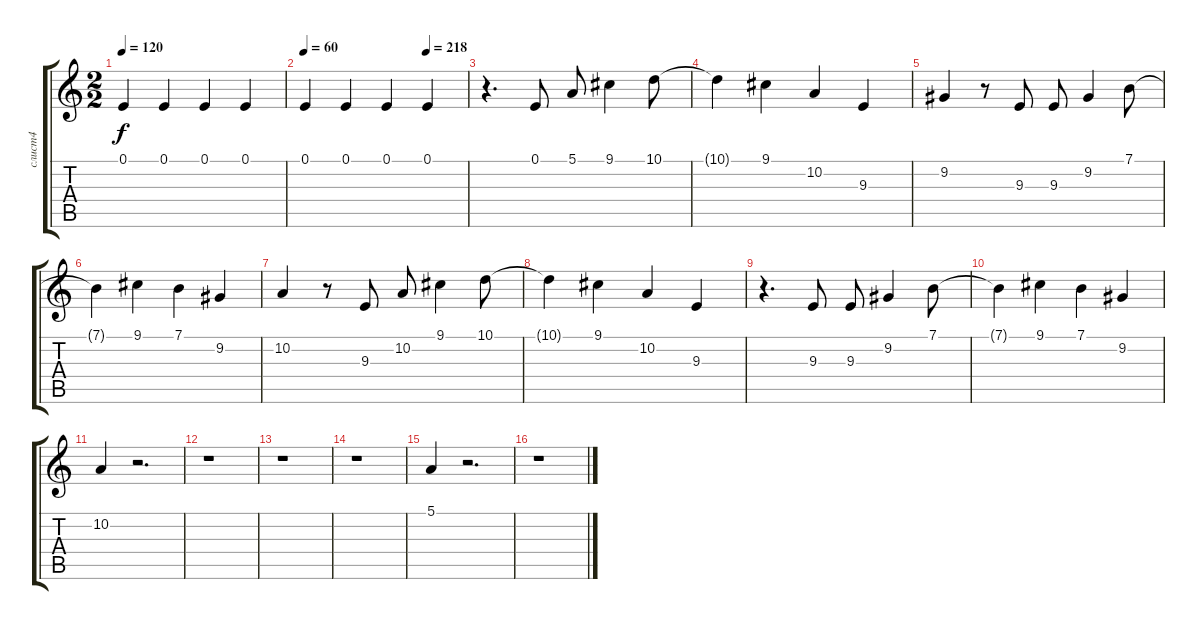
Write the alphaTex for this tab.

\track ("слист4" "слист4") {instrument acousticgrandpiano}
\staff {score tabs}
\tuning (E4 B3 G3 D3 A2 E2) {hide}
\ts (2 2)
\tempo 120
\clef g2
\ks c
0.1.4{dy f} 0.1.4 0.1.4 0.1.4 |
\tempo 60
\tempo (218 0.75)
0.1.4 0.1.4 0.1.4 0.1.4 |
r.4{d} 0.1.8 5.1.8 9.1.4 10.1.8 |
10.1{t}.4 9.1.4 10.2.4 9.3.4 |
9.2.4 r.8 9.3.8 9.3.8 9.2.4 7.1.8 |
7.1{t}.4 9.1.4 7.1.4 9.2.4 |
10.2.4 r.8 9.3.8 10.2.8 9.1.4 10.1.8 |
10.1{t}.4 9.1.4 10.2.4 9.3.4 |
r.4{d} 9.3.8 9.3.8 9.2.4 7.1.8 |
7.1{t}.4 9.1.4 7.1.4 9.2.4 |
10.2.4 r.2{d} |
r.1 |
r.1 |
r.1 |
5.1.4 r.2{d} |
r.1
